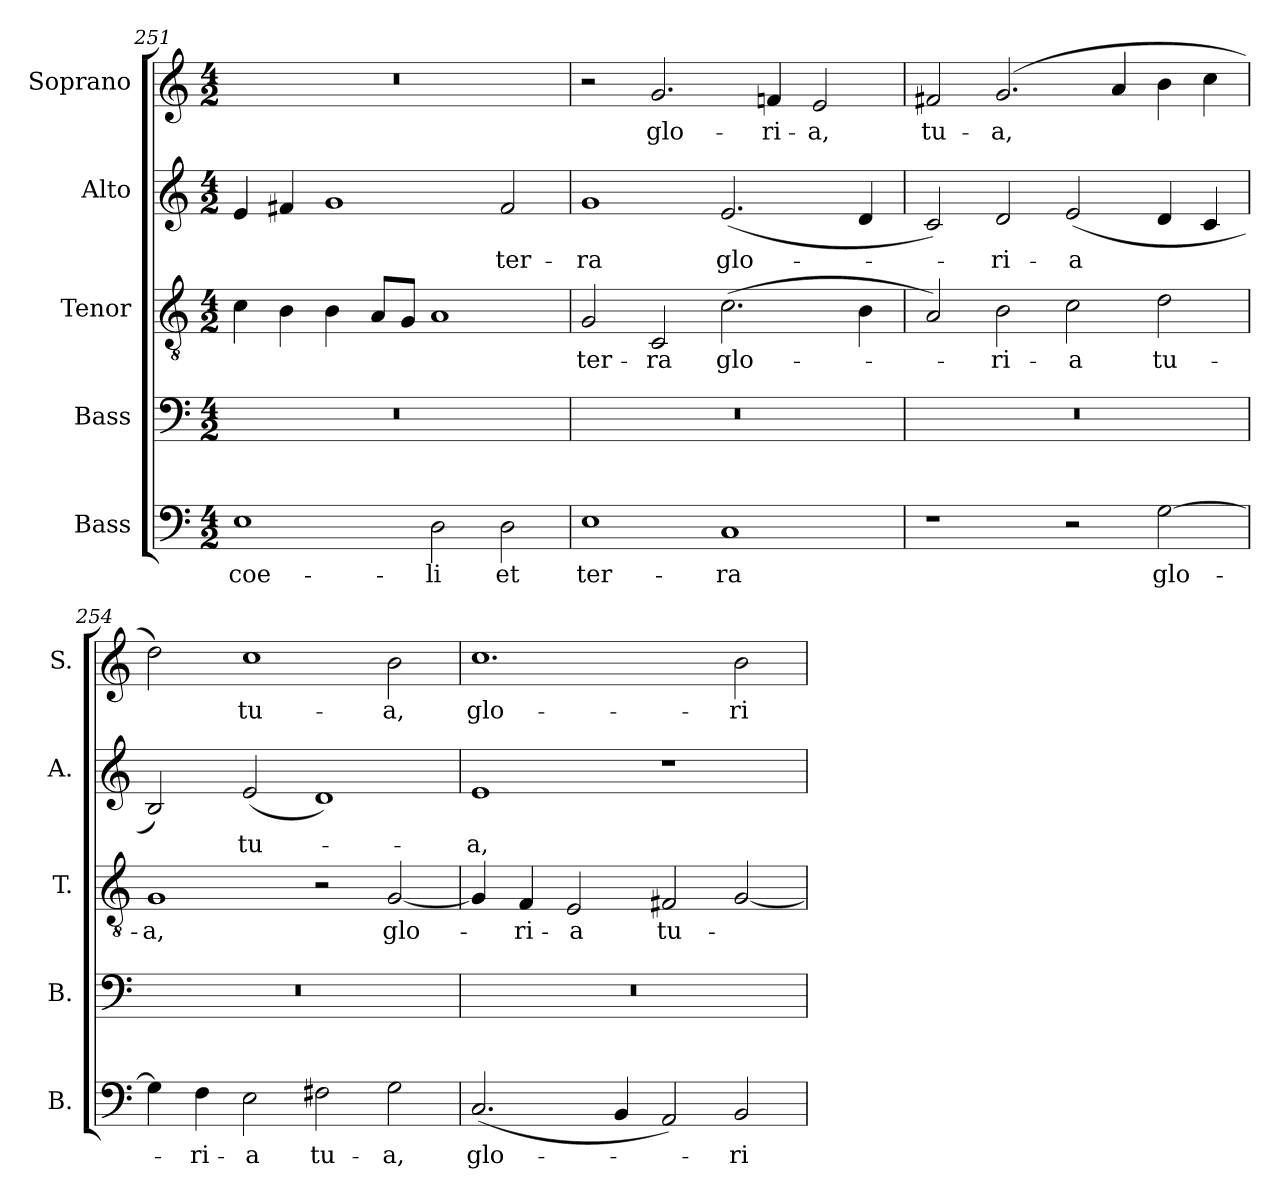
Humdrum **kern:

**kern	**text	**kern	**kern	**text	**kern	**text	**kern	**text
*part5	*part5	*part4	*part3	*part3	*part2	*part2	*part1	*part1
*staff5	*staff5	*staff4	*staff3	*staff3	*staff2	*staff2	*staff1	*staff1
*I"Bass	*	*I"Bass	*I"Tenor	*	*I"Alto	*	*I"Soprano	*
*I'B.	*	*I'B.	*I'T.	*	*I'A.	*	*I'S.	*
*clefF4	*	*clefF4	*clefGv2	*	*clefG2	*	*clefG2	*
*	*	*	*ITrd7c12	*	*	*	*	*
*k[]	*	*k[]	*k[]	*	*k[]	*	*k[]	*
*C:	*	*C:	*C:	*	*C:	*	*C:	*
*M4/2	*	*M4/2	*M4/2	*	*M4/2	*	*M4/2	*
=251	=251	=251	=251	=251	=251	=251	=251	=251
!	!LO:LY:b:color=#000000	!LO:N:vis=1	!	!	!	!	!LO:N:vis=1	!
1Ei	coe-	0r	4Ci\	.	4ei/	.	0r	.
.	.	.	4BBi\	.	4f#Xi/	.	.	.
.	.	.	4BBi\	.	1gi	.	.	.
.	.	.	8AAi/L	.	.	.	.	.
.	.	.	8GGi/J	.	.	.	.	.
!	!LO:LY:b:color=#000000	!	!	!	!	!	!	!
2Di\	-li	.	1AAi	.	.	.	.	.
!	!LO:LY:b:color=#000000	!	!	!	!	!	!	!
!	!	!	!	!	!	!LO:LY:b:color=#000000	!	!
2Di\	et	.	.	.	2f#i/	ter-	.	.
=252	=252	=252	=252	=252	=252	=252	=252	=252
!	!LO:LY:b:color=#000000	!LO:N:vis=1	!	!	!	!	!	!
!	!	!	!	!LO:LY:b:color=#000000	!	!	!	!
!	!	!	!	!	!	!LO:LY:b:color=#000000	!	!
1Ei	ter-	0r	2GGi/	ter-	1gi	-ra	2r	.
!	!	!	!	!LO:LY:b:color=#000000	!	!	!	!
!	!	!	!	!	!	!	!	!LO:LY:b:color=#000000
.	.	.	2CCi/	-ra	.	.	2.gi/	glo-
!	!LO:LY:b:color=#000000	!	!	!	!	!	!	!
!	!	!	!	!LO:LY:b:color=#000000	!	!	!	!
!	!	!	!	!	!	!LO:LY:b:color=#000000	!	!
1Ci	-ra	.	(2.Ci\	glo-	(2.ei/	glo-	.	.
!	!	!	!	!	!	!	!	!LO:LY:b:color=#000000
.	.	.	.	.	.	.	4fni/	-ri-
!	!	!	!	!	!	!	!	!LO:LY:b:color=#000000
.	.	.	.	.	.	.	2ei/	-a,
.	.	.	4BBi\	.	4di/	.	.	.
=253	=253	=253	=253	=253	=253	=253	=253	=253
!	!	!LO:N:vis=1	!	!	!	!	!	!
!	!	!	!	!	!	!	!	!LO:LY:b:color=#000000
1r	.	0r	2AAi/)	.	2ci/)	.	2f#Xi/	tu-
!	!	!	!	!LO:LY:b:color=#000000	!	!	!	!
!	!	!	!	!	!	!LO:LY:b:color=#000000	!	!
!	!	!	!	!	!	!	!	!LO:LY:b:color=#000000
.	.	.	2BBi\	-ri-	2di/	-ri-	(2.gi/	-a,
!	!	!	!	!LO:LY:b:color=#000000	!	!	!	!
!	!	!	!	!	!	!LO:LY:b:color=#000000	!	!
2r	.	.	2Ci\	-a	(2ei/	-a	.	.
.	.	.	.	.	.	.	4ai/	.
!	!LO:LY:b:color=#000000	!	!	!	!	!	!	!
!	!	!	!	!LO:LY:b:color=#000000	!	!	!	!
[2Gi\	glo-	.	2Di\	tu-	4di/	.	4bi\	.
.	.	.	.	.	4ci/	.	4cci\	.
=254	=254	=254	=254	=254	=254	=254	=254	=254
!	!	!LO:N:vis=1	!	!	!	!	!	!
!	!	!	!	!LO:LY:b:color=#000000	!	!	!	!
4Gi\]	.	0r	1GGi	-a,	2Bi/)	.	2ddi\)	.
!	!LO:LY:b:color=#000000	!	!	!	!	!	!	!
4Fi\	-ri-	.	.	.	.	.	.	.
!	!LO:LY:b:color=#000000	!	!	!	!	!	!	!
!	!	!	!	!	!	!LO:LY:b:color=#000000	!	!
!	!	!	!	!	!	!	!	!LO:LY:b:color=#000000
2Ei\	-a	.	.	.	(2ei/	tu-	1cci	tu-
!	!LO:LY:b:color=#000000	!	!	!	!	!	!	!
2F#Xi\	tu-	.	2r	.	1di)	.	.	.
!	!LO:LY:b:color=#000000	!	!	!	!	!	!	!
!	!	!	!	!LO:LY:b:color=#000000	!	!	!	!
!	!	!	!	!	!	!	!	!LO:LY:b:color=#000000
2Gi\	-a,	.	[2GGi/	glo-	.	.	2bi\	-a,
!!LO:PB:g=z
=255	=255	=255	=255	=255	=255	=255	=255	=255
!	!LO:LY:b:color=#000000	!LO:N:vis=1	!	!	!	!	!	!
!	!	!	!	!	!	!LO:LY:b:color=#000000	!	!
!	!	!	!	!	!	!	!	!LO:LY:b:color=#000000
(2.Ci/	glo-	0r	4GGi/]	.	1ei	-a,	1.cci	glo-
!	!	!	!	!LO:LY:b:color=#000000	!	!	!	!
.	.	.	4FFi/	-ri-	.	.	.	.
!	!	!	!	!LO:LY:b:color=#000000	!	!	!	!
.	.	.	2EEi/	-a	.	.	.	.
4BBi/	.	.	.	.	.	.	.	.
!	!	!	!	!LO:LY:b:color=#000000	!	!	!	!
2AAi/)	.	.	2FF#Xi/	tu-	1r	.	.	.
!	!LO:LY:b:color=#000000	!	!	!	!	!	!	!
!	!	!	!	!	!	!	!	!LO:LY:b:color=#000000
2BBi/	-ri-	.	[2GGi/	.	.	.	2bi\	-ri-
=	=	=	=	=	=	=	=	=
*-	*-	*-	*-	*-	*-	*-	*-	*-
